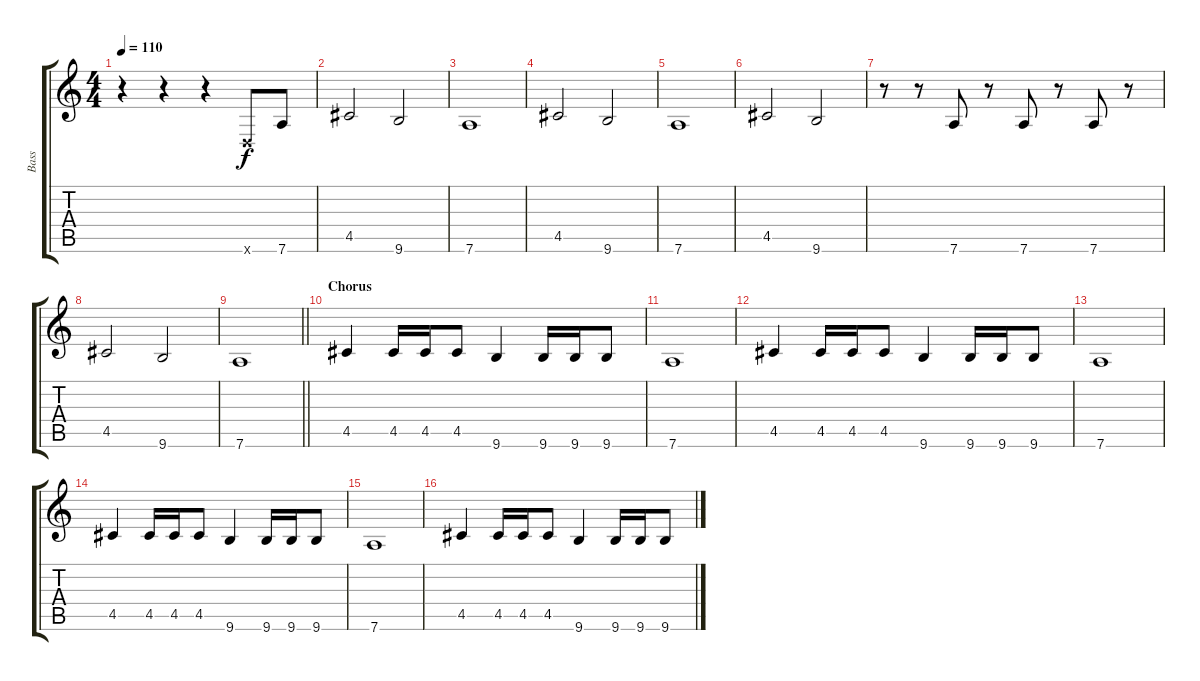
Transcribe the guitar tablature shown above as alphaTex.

\track ("Bass" "Bass") {instrument electricbassfinger}
\staff {score tabs}
\tuning (E4 B3 G3 D3 A2 D2) {hide}
\ts (4 4)
\tempo 110
\clef g2
\ks c
r.4{dy f} r.4 r.4 0.6{x}.8 7.6.8 |
4.5.2 9.6.2 |
7.6.1 |
4.5.2 9.6.2 |
7.6.1 |
4.5.2 9.6.2 |
r.8 r.8 7.6.8 r.8 7.6.8 r.8 7.6.8 r.8 |
4.5.2 9.6.2 |
\barLineRight lightlight
7.6.1 |
\section ("" "Chorus")
4.5.4 4.5.16 4.5.16 4.5.8 9.6.4 9.6.16 9.6.16 9.6.8 |
7.6.1 |
4.5.4 4.5.16 4.5.16 4.5.8 9.6.4 9.6.16 9.6.16 9.6.8 |
7.6.1 |
4.5.4 4.5.16 4.5.16 4.5.8 9.6.4 9.6.16 9.6.16 9.6.8 |
7.6.1 |
4.5.4 4.5.16 4.5.16 4.5.8 9.6.4 9.6.16 9.6.16 9.6.8
